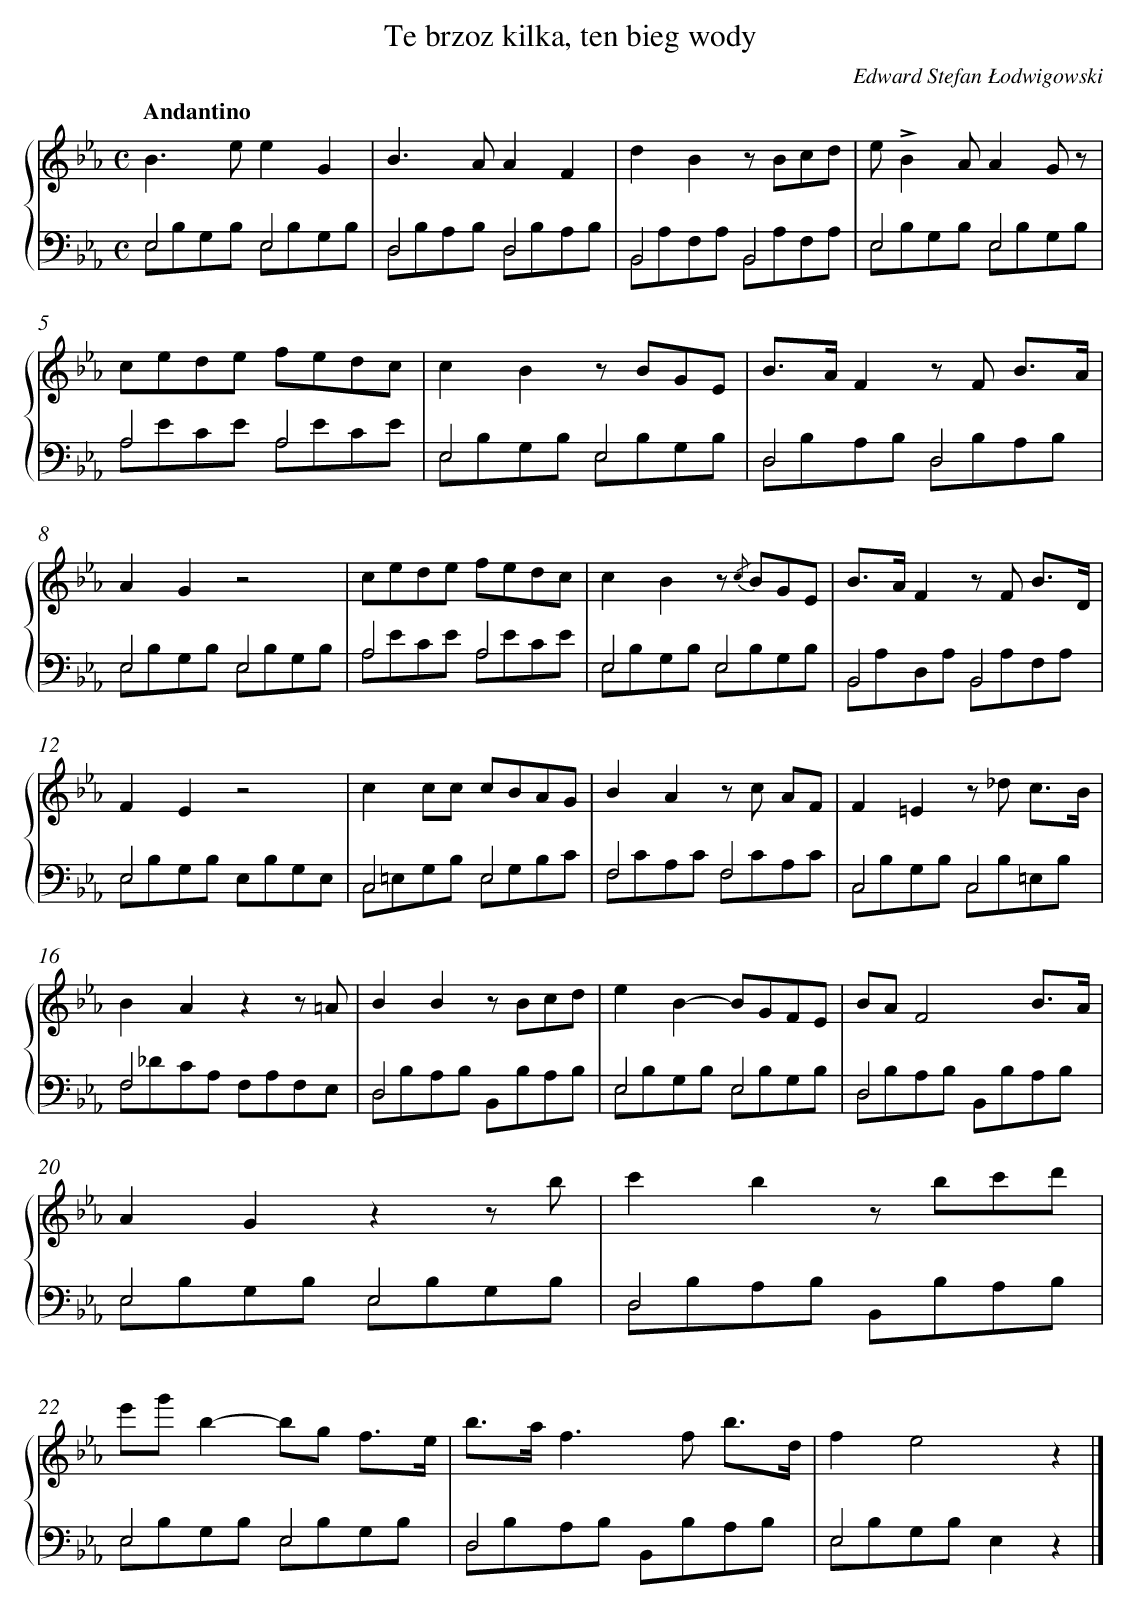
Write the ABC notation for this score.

X:1
T: Te brzoz kilka, ten bieg wody
C: Edward Stefan Łodwigowski
L: 1/8
M: C
Q: "Andantino"
%%staves {1 2}
V: 1 clef=treble
V: 2 clef=bass
K: Eb
[V:1] B2>e2e2G2 |
[V:2] E,4E,4 & E,B,G,B, E,B,G,B, |
[V:1] B2>A2A2F2 |
[V:2] D,4D,4 & D,B,A,B, D,B,A,B, |
[V:1] d2B2z Bcd |
[V:2] B,,4B,,4 & B,,A,F,A, B,,A,F,A, |
[V:1] e!accent!B2AA2G z |
[V:2] E,4E,4 & E,B,G,B, E,B,G,B, |
[V:1] cede fedc |
[V:2] A,4A,4 & A,ECE A,ECE |
[V:1] c2B2z BGE |
[V:2] E,4E,4 & E,B,G,B, E,B,G,B, |
[V:1] B>AF2z F B3/A/ |
[V:2] D,4D,4 & D,B,A,B, D,B,A,B, |
[V:1] A2G2z4 |
[V:2] E,4E,4 & E,B,G,B, E,B,G,B, |
[V:1] cede fedc |
[V:2] A,4A,4 & A,ECE A,ECE |
[V:1] c2B2z {/c} BGE |
[V:2] E,4E,4 & E,B,G,B, E,B,G,B, |
[V:1] B>AF2z F B3/D/ |
[V:2] B,,4B,,4 & B,,A,D,A, B,,A,F,A, |
[V:1] F2E2z4 |
[V:2] E,4x4 & E,B,G,B, E,B,G,E, |
[V:1] c2cc cBAG |
[V:2] C,4E,4 & C,=E,G,B, E,G,B,C |
[V:1] B2A2z c AF |
[V:2] F,4F,4 & F,CA,C F,CA,C |
[V:1] F2=E2z _d c3/B/ |
[V:2] C,4C,4 & C,B,G,B, C,B,=E,B, |
[V:1] B2A2z2z =A |
[V:2] F,4x4 & F,_DCA, F,A,F,E, |
[V:1] B2B2z Bcd |
[V:2] D,4x4 & D,B,A,B, B,,B,A,B, |
[V:1] e2B2-BGFE |
[V:2] E,4E,4 & E,B,G,B, E,B,G,B, |
[V:1] BAF4B3/A/ |
[V:2] D,4x4 & D,B,A,B, B,,B,A,B, |
[V:1] A2G2z2z b |
[V:2] E,4E,4 & E,B,G,B, E,B,G,B, |
[V:1] c'2b2z bc'd' |
[V:2] D,4x4 & D,B,A,B, B,,B,A,B, |
[V:1] e'g'b2-bg f3/e/ |
[V:2] E,4E,4 & E,B,G,B, E,B,G,B, |
[V:1] b>af2>f2 b3/d/ |
[V:2] D,4x4 & D,B,A,B, B,,B,A,B, |
[V:1] f2e4z2 |]
[V:2] E,4x4 & E,B,G,B,E,2z2 |]
